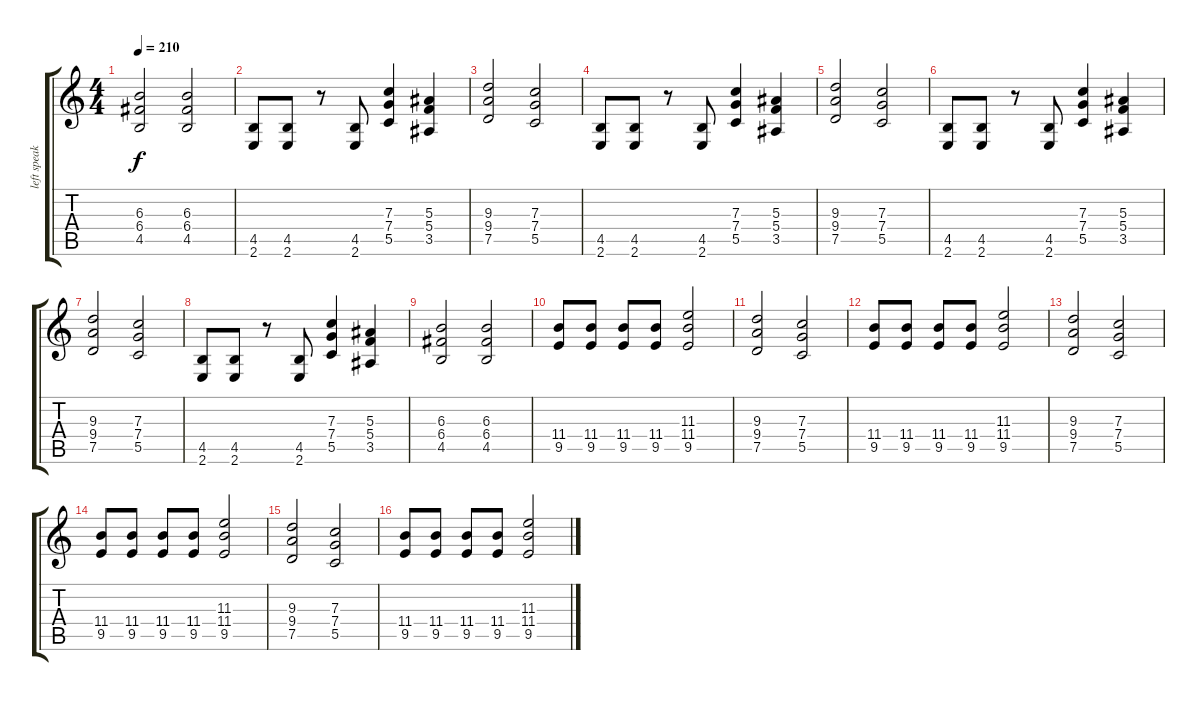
\track ("left speaker" "left speak") {instrument distortionguitar}
\staff {score tabs}
\tuning (D4 A3 F3 C3 G2 D2) {hide}
\ts (4 4)
\tempo 210
\clef g2
\ks c
(6.3 6.4 4.5).2{dy f} (6.3 6.4 4.5).2 |
(4.5 2.6).8 (4.5 2.6).8 r.8 (4.5 2.6).8 (7.3 7.4 5.5).4 (5.3 5.4 3.5).4 |
(9.3 9.4 7.5).2 (7.3 7.4 5.5).2 |
(4.5 2.6).8 (4.5 2.6).8 r.8 (4.5 2.6).8 (7.3 7.4 5.5).4 (5.3 5.4 3.5).4 |
(9.3 9.4 7.5).2 (7.3 7.4 5.5).2 |
(4.5 2.6).8 (4.5 2.6).8 r.8 (4.5 2.6).8 (7.3 7.4 5.5).4 (5.3 5.4 3.5).4 |
(9.3 9.4 7.5).2 (7.3 7.4 5.5).2 |
(4.5 2.6).8 (4.5 2.6).8 r.8 (4.5 2.6).8 (7.3 7.4 5.5).4 (5.3 5.4 3.5).4 |
(6.3 6.4 4.5).2 (6.3 6.4 4.5).2 |
(11.4 9.5).8 (11.4 9.5).8 (11.4 9.5).8 (11.4 9.5).8 (11.3 11.4 9.5).2 |
(9.3 9.4 7.5).2 (7.3 7.4 5.5).2 |
(11.4 9.5).8 (11.4 9.5).8 (11.4 9.5).8 (11.4 9.5).8 (11.3 11.4 9.5).2 |
(9.3 9.4 7.5).2 (7.3 7.4 5.5).2 |
(11.4 9.5).8 (11.4 9.5).8 (11.4 9.5).8 (11.4 9.5).8 (11.3 11.4 9.5).2 |
(9.3 9.4 7.5).2 (7.3 7.4 5.5).2 |
(11.4 9.5).8 (11.4 9.5).8 (11.4 9.5).8 (11.4 9.5).8 (11.3 11.4 9.5).2
